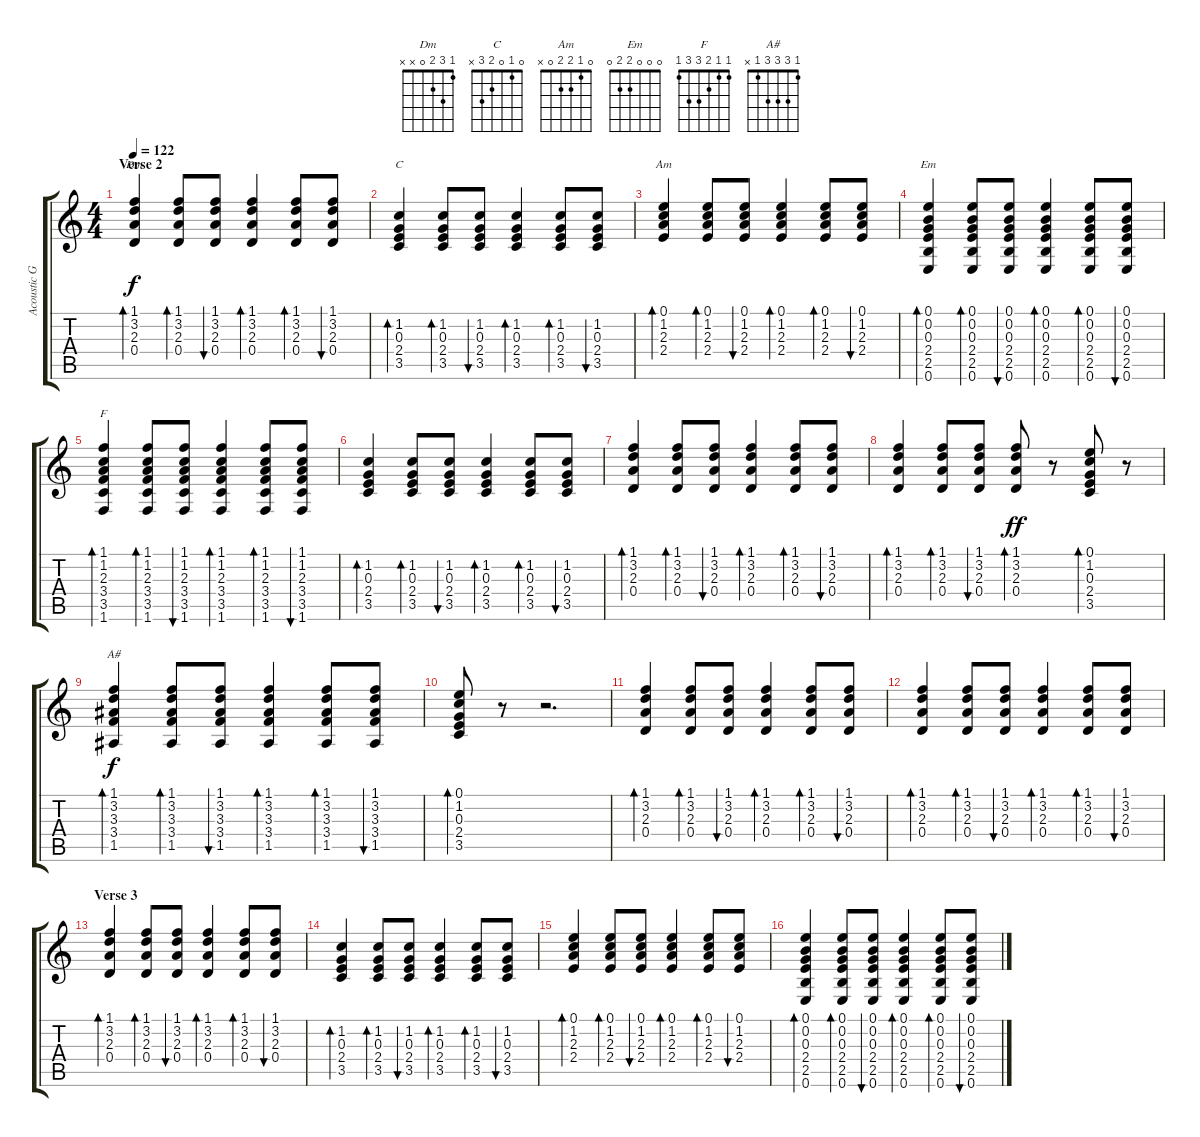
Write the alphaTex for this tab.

\track ("Acoustic Guitar 1" "Acoustic G") {instrument acousticguitarsteel}
\staff {score tabs}
\tuning (E4 B3 G3 D3 A2 E2) {hide}
\chord ("Dm" 1 3 2 0 x x)
\chord ("C" 0 1 0 2 3 x)
\chord ("Am" 0 1 2 2 0 x)
\chord ("Em" 0 0 0 2 2 0)
\chord ("F" 1 1 2 3 3 1)
\chord ("A#" 1 3 3 3 1 x)
\ts (4 4)
\section ("" "Verse 2")
\tempo 122
\clef g2
\ks c
(1.1 3.2 2.3 0.4).4{bd 60 ch "Dm" dy f} (1.1 3.2 2.3 0.4).8{bd 60} (1.1 3.2 2.3 0.4).8{bu 60} (1.1 3.2 2.3 0.4).4{bd 60} (1.1 3.2 2.3 0.4).8{bd 60} (1.1 3.2 2.3 0.4).8{bu 60} |
(1.2 0.3 2.4 3.5).4{bd 60 ch "C"} (1.2 0.3 2.4 3.5).8{bd 60} (1.2 0.3 2.4 3.5).8{bu 60} (1.2 0.3 2.4 3.5).4{bd 60} (1.2 0.3 2.4 3.5).8{bd 60} (1.2 0.3 2.4 3.5).8{bu 60} |
(0.1 1.2 2.3 2.4).4{bd 60 ch "Am"} (0.1 1.2 2.3 2.4).8{bd 60} (0.1 1.2 2.3 2.4).8{bu 60} (0.1 1.2 2.3 2.4).4{bd 60} (0.1 1.2 2.3 2.4).8{bd 60} (0.1 1.2 2.3 2.4).8{bu 60} |
(0.1 0.2 0.3 2.4 2.5 0.6).4{bd 60 ch "Em"} (0.1 0.2 0.3 2.4 2.5 0.6).8{bd 60} (0.1 0.2 0.3 2.4 2.5 0.6).8{bu 60} (0.1 0.2 0.3 2.4 2.5 0.6).4{bd 60} (0.1 0.2 0.3 2.4 2.5 0.6).8{bd 60} (0.1 0.2 0.3 2.4 2.5 0.6).8{bu 60} |
(1.1 1.2 2.3 3.4 3.5 1.6).4{bd 60 ch "F"} (1.1 1.2 2.3 3.4 3.5 1.6).8{bd 60} (1.1 1.2 2.3 3.4 3.5 1.6).8{bu 60} (1.1 1.2 2.3 3.4 3.5 1.6).4{bd 60} (1.1 1.2 2.3 3.4 3.5 1.6).8{bd 60} (1.1 1.2 2.3 3.4 3.5 1.6).8{bu 60} |
(1.2 0.3 2.4 3.5).4{bd 60} (1.2 0.3 2.4 3.5).8{bd 60} (1.2 0.3 2.4 3.5).8{bu 60} (1.2 0.3 2.4 3.5).4{bd 60} (1.2 0.3 2.4 3.5).8{bd 60} (1.2 0.3 2.4 3.5).8{bu 60} |
(1.1 3.2 2.3 0.4).4{bd 60} (1.1 3.2 2.3 0.4).8{bd 60} (1.1 3.2 2.3 0.4).8{bu 60} (1.1 3.2 2.3 0.4).4{bd 60} (1.1 3.2 2.3 0.4).8{bd 60} (1.1 3.2 2.3 0.4).8{bu 60} |
(1.1 3.2 2.3 0.4).4{bd 60} (1.1 3.2 2.3 0.4).8{bd 60} (1.1 3.2 2.3 0.4).8{bu 60} (1.1 3.2 2.3 0.4).8{bd 60 dy ff} r.8 (0.1 1.2 0.3 2.4 3.5).8{bd 60} r.8 |
(1.1 3.2 3.3 3.4 1.5).4{bd 60 ch "A#" dy f} (1.1 3.2 3.3 3.4 1.5).8{bd 60} (1.1 3.2 3.3 3.4 1.5).8{bu 60} (1.1 3.2 3.3 3.4 1.5).4{bd 60} (1.1 3.2 3.3 3.4 1.5).8{bd 60} (1.1 3.2 3.3 3.4 1.5).8{bu 60} |
(0.1 1.2 0.3 2.4 3.5).8{bd 60} r.8 r.2{d} |
(1.1 3.2 2.3 0.4).4{bd 60} (1.1 3.2 2.3 0.4).8{bd 60} (1.1 3.2 2.3 0.4).8{bu 60} (1.1 3.2 2.3 0.4).4{bd 60} (1.1 3.2 2.3 0.4).8{bd 60} (1.1 3.2 2.3 0.4).8{bu 60} |
(1.1 3.2 2.3 0.4).4{bd 60} (1.1 3.2 2.3 0.4).8{bd 60} (1.1 3.2 2.3 0.4).8{bu 60} (1.1 3.2 2.3 0.4).4{bd 60} (1.1 3.2 2.3 0.4).8{bd 60} (1.1 3.2 2.3 0.4).8{bu 60} |
\section ("" "Verse 3")
(1.1 3.2 2.3 0.4).4{bd 60} (1.1 3.2 2.3 0.4).8{bd 60} (1.1 3.2 2.3 0.4).8{bu 60} (1.1 3.2 2.3 0.4).4{bd 60} (1.1 3.2 2.3 0.4).8{bd 60} (1.1 3.2 2.3 0.4).8{bu 60} |
(1.2 0.3 2.4 3.5).4{bd 60} (1.2 0.3 2.4 3.5).8{bd 60} (1.2 0.3 2.4 3.5).8{bu 60} (1.2 0.3 2.4 3.5).4{bd 60} (1.2 0.3 2.4 3.5).8{bd 60} (1.2 0.3 2.4 3.5).8{bu 60} |
(0.1 1.2 2.3 2.4).4{bd 60} (0.1 1.2 2.3 2.4).8{bd 60} (0.1 1.2 2.3 2.4).8{bu 60} (0.1 1.2 2.3 2.4).4{bd 60} (0.1 1.2 2.3 2.4).8{bd 60} (0.1 1.2 2.3 2.4).8{bu 60} |
(0.1 0.2 0.3 2.4 2.5 0.6).4{bd 60} (0.1 0.2 0.3 2.4 2.5 0.6).8{bd 60} (0.1 0.2 0.3 2.4 2.5 0.6).8{bu 60} (0.1 0.2 0.3 2.4 2.5 0.6).4{bd 60} (0.1 0.2 0.3 2.4 2.5 0.6).8{bd 60} (0.1 0.2 0.3 2.4 2.5 0.6).8{bu 60}
